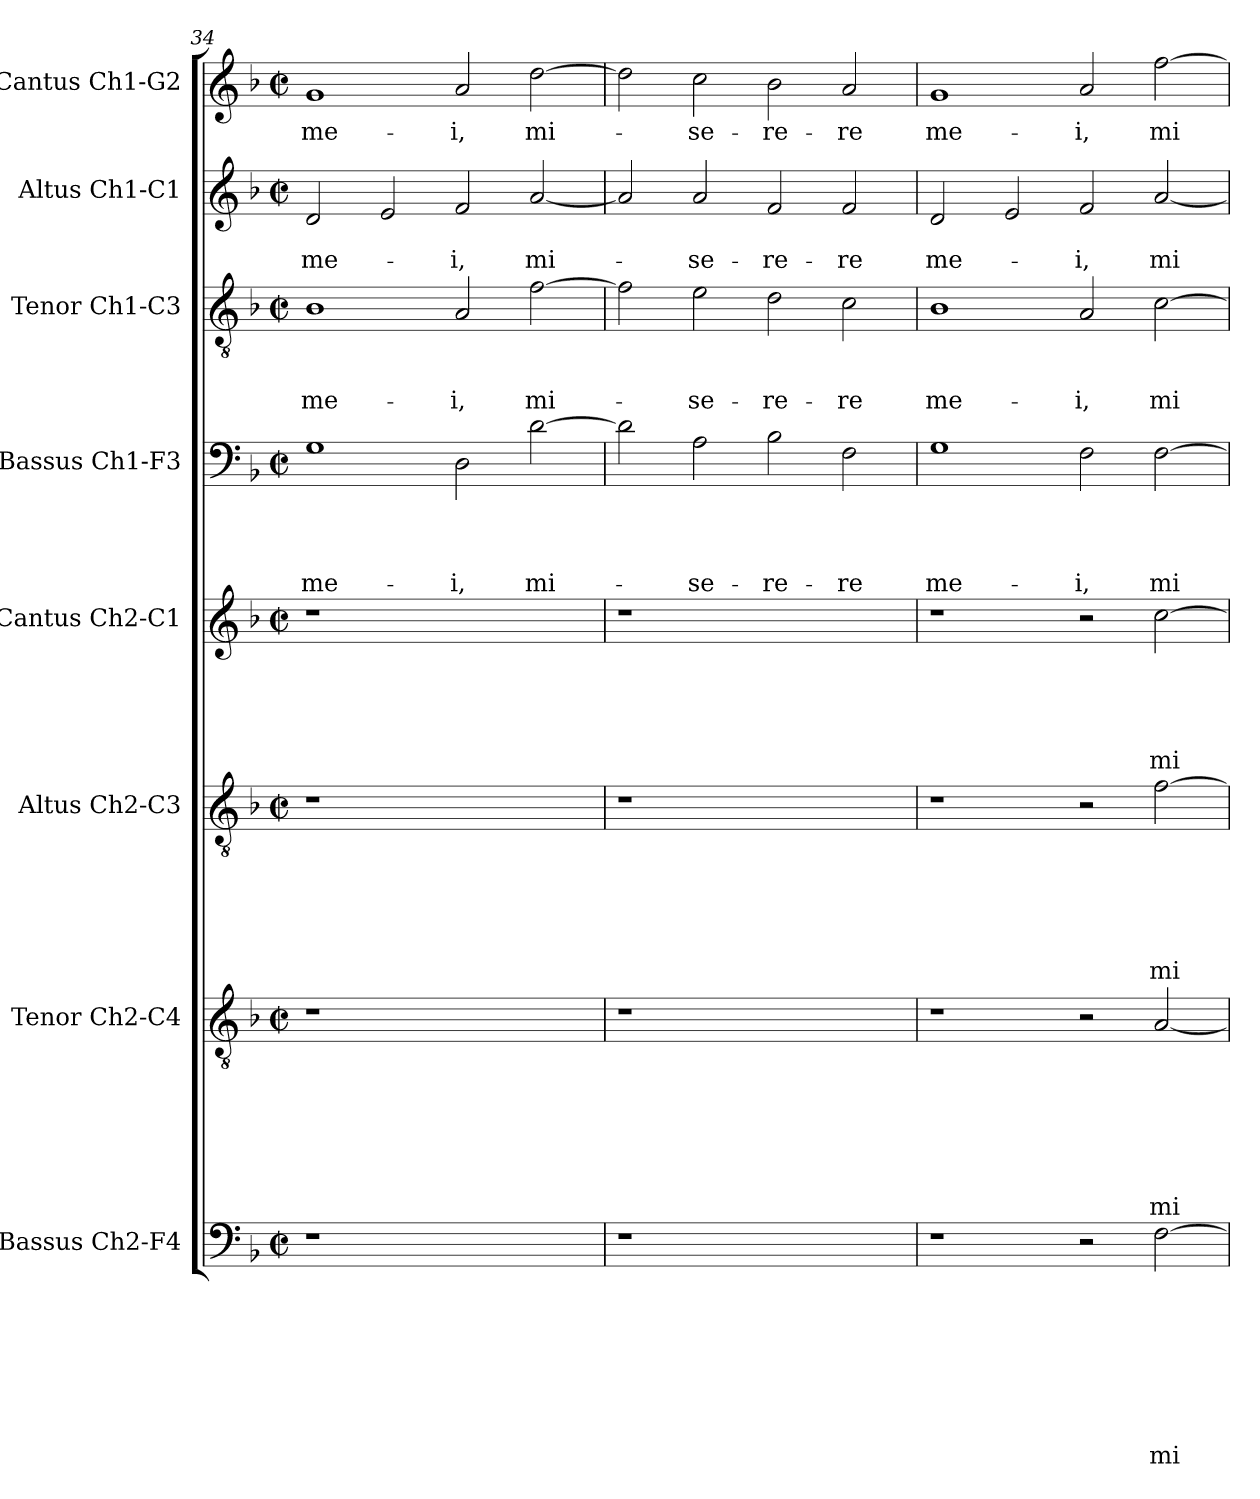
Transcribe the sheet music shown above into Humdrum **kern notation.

**kern	**text	**text	**text	**text	**text	**text	**text	**text	**kern	**text	**text	**text	**text	**text	**text	**text	**kern	**text	**text	**text	**text	**text	**text	**kern	**text	**text	**text	**text	**text	**kern	**text	**text	**text	**text	**kern	**text	**text	**text	**kern	**text	**text	**kern	**text
*part8	*part8	*part8	*part8	*part8	*part8	*part8	*part8	*part8	*part7	*part7	*part7	*part7	*part7	*part7	*part7	*part7	*part6	*part6	*part6	*part6	*part6	*part6	*part6	*part5	*part5	*part5	*part5	*part5	*part5	*part4	*part4	*part4	*part4	*part4	*part3	*part3	*part3	*part3	*part2	*part2	*part2	*part1	*part1
*staff8	*staff8	*staff8	*staff8	*staff8	*staff8	*staff8	*staff8	*staff8	*staff7	*staff7	*staff7	*staff7	*staff7	*staff7	*staff7	*staff7	*staff6	*staff6	*staff6	*staff6	*staff6	*staff6	*staff6	*staff5	*staff5	*staff5	*staff5	*staff5	*staff5	*staff4	*staff4	*staff4	*staff4	*staff4	*staff3	*staff3	*staff3	*staff3	*staff2	*staff2	*staff2	*staff1	*staff1
*I"Bassus Ch2-F4	*	*	*	*	*	*	*	*	*I"Tenor Ch2-C4	*	*	*	*	*	*	*	*I"Altus Ch2-C3	*	*	*	*	*	*	*I"Cantus Ch2-C1	*	*	*	*	*	*I"Bassus Ch1-F3	*	*	*	*	*I"Tenor Ch1-C3	*	*	*	*I"Altus Ch1-C1	*	*	*I"Cantus Ch1-G2	*
*I'B2	*	*	*	*	*	*	*	*	*I'T2	*	*	*	*	*	*	*	*I'A2	*	*	*	*	*	*	*I'C2	*	*	*	*	*	*I'B	*	*	*	*	*I'T	*	*	*	*I'A	*	*	*I'C	*
*clefF4	*	*	*	*	*	*	*	*	*clefGv2	*	*	*	*	*	*	*	*clefGv2	*	*	*	*	*	*	*clefG2	*	*	*	*	*	*clefF4	*	*	*	*	*clefGv2	*	*	*	*clefG2	*	*	*clefG2	*
*k[b-]	*	*	*	*	*	*	*	*	*k[b-]	*	*	*	*	*	*	*	*k[b-]	*	*	*	*	*	*	*k[b-]	*	*	*	*	*	*k[b-]	*	*	*	*	*k[b-]	*	*	*	*k[b-]	*	*	*k[b-]	*
*F:	*	*	*	*	*	*	*	*	*F:	*	*	*	*	*	*	*	*F:	*	*	*	*	*	*	*F:	*	*	*	*	*	*F:	*	*	*	*	*F:	*	*	*	*F:	*	*	*F:	*
*M2/2	*	*	*	*	*	*	*	*	*M2/2	*	*	*	*	*	*	*	*M2/2	*	*	*	*	*	*	*M2/2	*	*	*	*	*	*M2/2	*	*	*	*	*M2/2	*	*	*	*M2/2	*	*	*M2/2	*
*met(c|)	*	*	*	*	*	*	*	*	*met(c|)	*	*	*	*	*	*	*	*met(c|)	*	*	*	*	*	*	*met(c|)	*	*	*	*	*	*met(c|)	*	*	*	*	*met(c|)	*	*	*	*met(c|)	*	*	*met(c|)	*
=34	=34	=34	=34	=34	=34	=34	=34	=34	=34	=34	=34	=34	=34	=34	=34	=34	=34	=34	=34	=34	=34	=34	=34	=34	=34	=34	=34	=34	=34	=34	=34	=34	=34	=34	=34	=34	=34	=34	=34	=34	=34	=34	=34
!	!	!	!	!	!	!	!	!	!	!	!	!	!	!	!	!	!	!	!	!	!	!	!	!	!	!	!	!	!	!	!	!	!	!LO:LY:b	!	!	!	!LO:LY:b	!	!	!LO:LY:b	!	!LO:LY:b
1r	.	.	.	.	.	.	.	.	1r	.	.	.	.	.	.	.	1r	.	.	.	.	.	.	1r	.	.	.	.	.	1G	.	.	.	me-	1B-	.	.	me-	2d/	.	me-	1g	me-
.	.	.	.	.	.	.	.	.	.	.	.	.	.	.	.	.	.	.	.	.	.	.	.	.	.	.	.	.	.	.	.	.	.	.	.	.	.	.	2e/	.	.	.	.
!	!	!	!	!	!	!	!	!	!	!	!	!	!	!	!	!	!	!	!	!	!	!	!	!	!	!	!	!	!	!	!	!	!	!LO:LY:b	!	!	!	!LO:LY:b	!	!	!LO:LY:b	!	!LO:LY:b
1ryy	.	.	.	.	.	.	.	.	1ryy	.	.	.	.	.	.	.	1ryy	.	.	.	.	.	.	1ryy	.	.	.	.	.	2D\	.	.	.	-i,	2A/	.	.	-i,	2f/	.	-i,	2a/	-i,
!	!	!	!	!	!	!	!	!	!	!	!	!	!	!	!	!	!	!	!	!	!	!	!	!	!	!	!	!	!	!	!	!	!	!LO:LY:b	!	!	!	!LO:LY:b	!	!	!LO:LY:b	!	!LO:LY:b
.	.	.	.	.	.	.	.	.	.	.	.	.	.	.	.	.	.	.	.	.	.	.	.	.	.	.	.	.	.	[2d\	.	.	.	mi-	[2f\	.	.	mi-	[2a/	.	mi-	[2dd\	mi-
!!LO:LB:g=z
=35	=35	=35	=35	=35	=35	=35	=35	=35	=35	=35	=35	=35	=35	=35	=35	=35	=35	=35	=35	=35	=35	=35	=35	=35	=35	=35	=35	=35	=35	=35	=35	=35	=35	=35	=35	=35	=35	=35	=35	=35	=35	=35	=35
1r	.	.	.	.	.	.	.	.	1r	.	.	.	.	.	.	.	1r	.	.	.	.	.	.	1r	.	.	.	.	.	2d\]	.	.	.	.	2f\]	.	.	.	2a/]	.	.	2dd\]	.
!	!	!	!	!	!	!	!	!	!	!	!	!	!	!	!	!	!	!	!	!	!	!	!	!	!	!	!	!	!	!	!	!	!	!LO:LY:b	!	!	!	!LO:LY:b	!	!	!LO:LY:b	!	!LO:LY:b
.	.	.	.	.	.	.	.	.	.	.	.	.	.	.	.	.	.	.	.	.	.	.	.	.	.	.	.	.	.	2A\	.	.	.	-se-	2e\	.	.	-se-	2a/	.	-se-	2cc\	-se-
!	!	!	!	!	!	!	!	!	!	!	!	!	!	!	!	!	!	!	!	!	!	!	!	!	!	!	!	!	!	!	!	!	!	!LO:LY:b	!	!	!	!LO:LY:b	!	!	!LO:LY:b	!	!LO:LY:b
1ryy	.	.	.	.	.	.	.	.	1ryy	.	.	.	.	.	.	.	1ryy	.	.	.	.	.	.	1ryy	.	.	.	.	.	2B-\	.	.	.	-re-	2d\	.	.	-re-	2f/	.	-re-	2b-\	-re-
!	!	!	!	!	!	!	!	!	!	!	!	!	!	!	!	!	!	!	!	!	!	!	!	!	!	!	!	!	!	!	!	!	!	!LO:LY:b	!	!	!	!LO:LY:b	!	!	!LO:LY:b	!	!LO:LY:b
.	.	.	.	.	.	.	.	.	.	.	.	.	.	.	.	.	.	.	.	.	.	.	.	.	.	.	.	.	.	2F\	.	.	.	-re	2c\	.	.	-re	2f/	.	-re	2a/	-re
=36	=36	=36	=36	=36	=36	=36	=36	=36	=36	=36	=36	=36	=36	=36	=36	=36	=36	=36	=36	=36	=36	=36	=36	=36	=36	=36	=36	=36	=36	=36	=36	=36	=36	=36	=36	=36	=36	=36	=36	=36	=36	=36	=36
!	!	!	!	!	!	!	!	!	!	!	!	!	!	!	!	!	!	!	!	!	!	!	!	!	!	!	!	!	!	!	!	!	!	!LO:LY:b	!	!	!	!LO:LY:b	!	!	!LO:LY:b	!	!LO:LY:b
1r	.	.	.	.	.	.	.	.	1r	.	.	.	.	.	.	.	1r	.	.	.	.	.	.	1r	.	.	.	.	.	1G	.	.	.	me-	1B-	.	.	me-	2d/	.	me-	1g	me-
.	.	.	.	.	.	.	.	.	.	.	.	.	.	.	.	.	.	.	.	.	.	.	.	.	.	.	.	.	.	.	.	.	.	.	.	.	.	.	2e/	.	.	.	.
!	!	!	!	!	!	!	!	!	!	!	!	!	!	!	!	!	!	!	!	!	!	!	!	!	!	!	!	!	!	!	!	!	!	!LO:LY:b	!	!	!	!LO:LY:b	!	!	!LO:LY:b	!	!LO:LY:b
2r	.	.	.	.	.	.	.	.	2r	.	.	.	.	.	.	.	2r	.	.	.	.	.	.	2r	.	.	.	.	.	2F\	.	.	.	-i,	2A/	.	.	-i,	2f/	.	-i,	2a/	-i,
!	!	!	!	!	!	!	!	!LO:LY:b	!	!	!	!	!	!	!	!LO:LY:b	!	!	!	!	!	!	!LO:LY:b	!	!	!	!	!	!LO:LY:b	!	!	!	!	!LO:LY:b	!	!	!	!LO:LY:b	!	!	!LO:LY:b	!	!LO:LY:b
[2F\	.	.	.	.	.	.	.	mi-	[2A/	.	.	.	.	.	.	mi-	[2f\	.	.	.	.	.	mi-	[2cc\	.	.	.	.	mi-	[2F\	.	.	.	mi-	[2c\	.	.	mi-	[2a/	.	mi-	[2ff\	mi-
=	=	=	=	=	=	=	=	=	=	=	=	=	=	=	=	=	=	=	=	=	=	=	=	=	=	=	=	=	=	=	=	=	=	=	=	=	=	=	=	=	=	=	=
*-	*-	*-	*-	*-	*-	*-	*-	*-	*-	*-	*-	*-	*-	*-	*-	*-	*-	*-	*-	*-	*-	*-	*-	*-	*-	*-	*-	*-	*-	*-	*-	*-	*-	*-	*-	*-	*-	*-	*-	*-	*-	*-	*-
